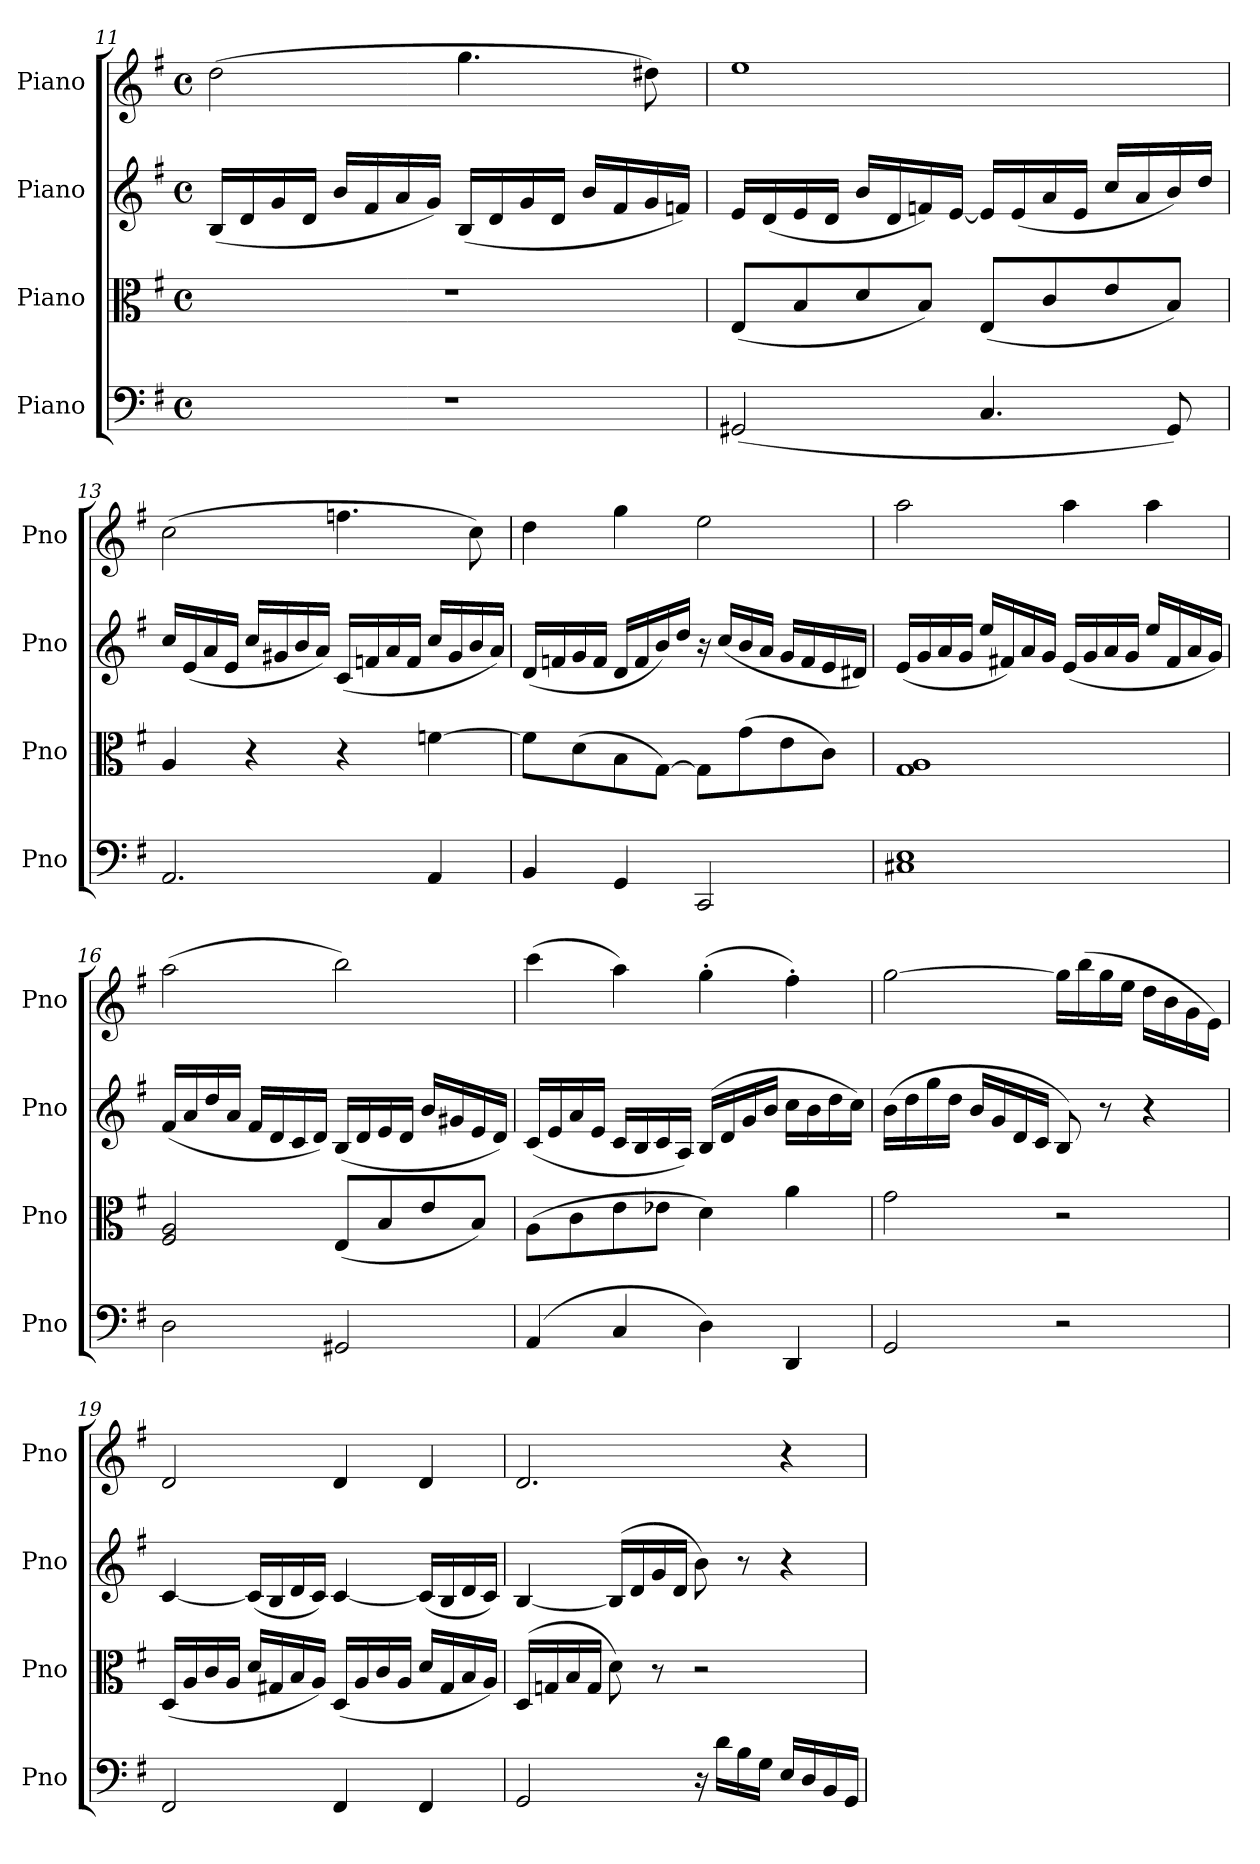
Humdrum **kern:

**kern	**kern	**kern	**kern
*part4	*part3	*part2	*part1
*staff4	*staff3	*staff2	*staff1
*I"Piano	*I"Piano	*I"Piano	*I"Piano
*I'Pno	*I'Pno	*I'Pno	*I'Pno
*clefF4	*clefC3	*clefG2	*clefG2
*k[f#]	*k[f#]	*k[f#]	*k[f#]
*M4/4	*M4/4	*M4/4	*M4/4
*met(c)	*met(c)	*met(c)	*met(c)
=11	=11	=11	=11
1r	1r	(16B/LL	(2dd\
.	.	16d/	.
.	.	16g/	.
.	.	16d/JJ	.
.	.	16b/LL	.
.	.	16f#/	.
.	.	16a/	.
.	.	16g/JJ)	.
.	.	(16B/LL	4.gg\
.	.	16d/	.
.	.	16g/	.
.	.	16d/JJ	.
.	.	16b/LL	.
.	.	16f#/	.
.	.	16g/	8dd#X\)
.	.	16fn/JJ)	.
=12	=12	=12	=12
(2GG#X/	(8E/L	16e/LL	1ee
.	.	(16d/	.
.	8B/	16e/	.
.	.	16d/JJ	.
.	8d/	16b/LL	.
.	.	16d/	.
.	8B/J)	16fn/)	.
.	.	[16e/JJ	.
4.C/	(8E/L	16e/LL]	.
.	.	(16e/	.
.	8c/	16a/	.
.	.	16e/JJ	.
.	8e/	16cc/LL	.
.	.	16a/	.
8GG#/)	8B/J)	16b/)	.
.	.	16dd/JJ	.
!!LO:LB:g=z
=13	=13	=13	=13
2.AA/	4A/	16cc/LL	(2cc\
.	.	(16e/	.
.	.	16a/	.
.	.	16e/JJ	.
.	4r	16cc/LL	.
.	.	16g#X/	.
.	.	16b/	.
.	.	16a/JJ)	.
.	4r	(16c/LL	4.ffn\
.	.	16fn/	.
.	.	16a/	.
.	.	16f/JJ	.
4AA/	[4fn\	16cc/LL	.
.	.	16g#/	.
.	.	16b/	8cc\)
.	.	16a/JJ)	.
=14	=14	=14	=14
4BB/	8f\L]	(16d/LL	4dd\
.	.	16fn/	.
.	(8d\	16g/	.
.	.	16f/JJ	.
4GG/	8B\	16d/LL	4gg\
.	.	16f/	.
.	[8G\J)	16b/)	.
.	.	16dd/JJ	.
2CC/	8G\L]	16r	2ee\
.	.	(16cc/LL	.
.	(8g\	16b/	.
.	.	16a/JJ	.
.	8e\	16g/LL	.
.	.	16f/	.
.	8c\J)	16e/	.
.	.	16d#X/JJ)	.
=15	=15	=15	=15
1C#X 1E	1G 1A	(16e/LL	2aa\
.	.	16g/	.
.	.	16a/	.
.	.	16g/JJ	.
.	.	16ee/LL	.
.	.	16f#X/)	.
.	.	16a/	.
.	.	16g/JJ	.
.	.	(16e/LL	4aa\
.	.	16g/	.
.	.	16a/	.
.	.	16g/JJ	.
.	.	16ee/LL	4aa\
.	.	16f#/	.
.	.	16a/	.
.	.	16g/JJ)	.
=16	=16	=16	=16
2D\	2F#/ 2A/	(16f#/LL	(2aa\
.	.	16a/	.
.	.	16dd/	.
.	.	16a/JJ	.
.	.	16f#/LL	.
.	.	16d/	.
.	.	16c/	.
.	.	16d/JJ)	.
2GG#X/	(8E/L	(16B/LL	2bb\)
.	.	16d/	.
.	8B/	16e/	.
.	.	16d/JJ	.
.	8e/	16b/LL	.
.	.	16g#X/	.
.	8B/J)	16e/	.
.	.	16d/JJ)	.
!!LO:PB:g=z
=17	=17	=17	=17
(4AA/	(8A\L	(16c/LL	(4ccc\
.	.	16e/	.
.	8c\	16a/	.
.	.	16e/JJ	.
4C/	8e\	16c/LL	4aa\)
.	.	16B/	.
.	8e-X\J	16c/	.
.	.	16A/JJ)	.
4D\)	4d\)	(16B/LL	(4gg'\
.	.	16d/	.
.	.	16g/	.
.	.	16b/JJ	.
4DD/	4a\	16cc\LL	4ff#'\)
.	.	16b\	.
.	.	16dd\	.
.	.	16cc\JJ)	.
=18	=18	=18	=18
2GG/	2g\	(16b\LL	[2gg\
.	.	16dd\	.
.	.	16gg\	.
.	.	16dd\JJ	.
.	.	16b/LL	.
.	.	16g/	.
.	.	16d/	.
.	.	16c/JJ	.
2r	2r	8B/)	16gg\LL]
.	.	.	(16bb\
.	.	8r	16gg\
.	.	.	16ee\JJ
.	.	4r	16dd\LL
.	.	.	16b\
.	.	.	16g\
.	.	.	16e\JJ)
=19	=19	=19	=19
2FF#/	(16D/LL	[4c/	2d/
.	16A/	.	.
.	16c/	.	.
.	16A/JJ	.	.
.	16d/LL	(16c/LL]	.
.	16G#X/	16B/	.
.	16B/	16d/	.
.	16A/JJ)	16c/JJ)	.
4FF#/	(16D/LL	[4c/	4d/
.	16A/	.	.
.	16c/	.	.
.	16A/JJ	.	.
4FF#/	16d/LL	(16c/LL]	4d/
.	16G#/	16B/	.
.	16B/	16d/	.
.	16A/JJ)	16c/JJ)	.
=20	=20	=20	=20
2GG/	(16D/LL	[4B/	2.d/
.	16Gn/	.	.
.	16B/	.	.
.	16G/JJ	.	.
.	8d\)	(16B/LL]	.
.	.	16d/	.
.	8r	16g/	.
.	.	16d/JJ	.
16r	2r	8b\)	.
16d\LL	.	.	.
16B\	.	8r	.
16G\JJ	.	.	.
16E/LL	.	4r	4r
16D/	.	.	.
16BB/	.	.	.
16GG/JJ	.	.	.
=	=	=	=
*-	*-	*-	*-
